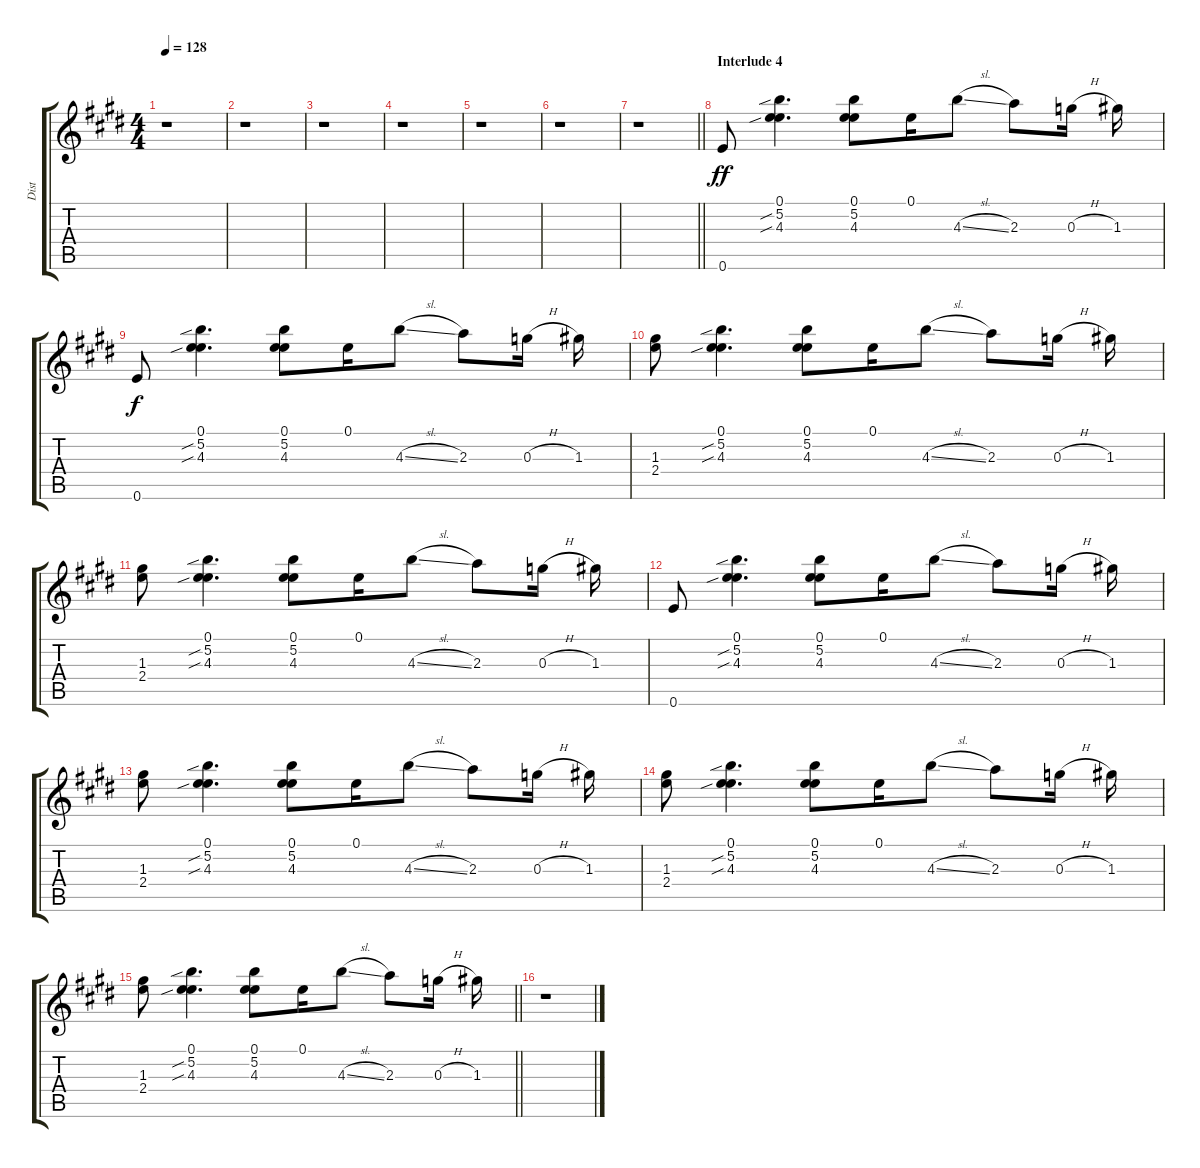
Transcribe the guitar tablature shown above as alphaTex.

\track ("Dist" "Dist") {instrument distortionguitar}
\staff {score tabs}
\tuning (E4 B3 G4 D4 A3 E3) {hide}
\ts (4 4)
\tempo 128
\clef g2
\ks c#minor
r.1{dy ff} |
r.1 |
\ks e
r.1 |
\ks c#minor
r.1 |
r.1 |
\ks e
r.1 |
\barLineRight lightlight
\ks c#minor
r.1 |
\section ("" "Interlude 4")
0.6.8 (0.1 5.2{sib} 4.3{sib}).4{d} (0.1 5.2 4.3).8 0.1.16 4.3{sl}.8 2.3.8 0.3{h}.16 1.3.16 |
\ks e
0.6.8{dy f} (0.1 5.2{sib} 4.3{sib}).4{d} (0.1 5.2 4.3).8 0.1.16 4.3{sl}.8 2.3.8 0.3{h}.16 1.3.16 |
\ks c#minor
(1.3 2.4).8 (0.1 5.2{sib} 4.3{sib}).4{d} (0.1 5.2 4.3).8 0.1.16 4.3{sl}.8 2.3.8 0.3{h}.16 1.3.16 |
(1.3 2.4).8 (0.1 5.2{sib} 4.3{sib}).4{d} (0.1 5.2 4.3).8 0.1.16 4.3{sl}.8 2.3.8 0.3{h}.16 1.3.16 |
\ks e
0.6.8 (0.1 5.2{sib} 4.3{sib}).4{d} (0.1 5.2 4.3).8 0.1.16 4.3{sl}.8 2.3.8 0.3{h}.16 1.3.16 |
\ks c#minor
(1.3 2.4).8 (0.1 5.2{sib} 4.3{sib}).4{d} (0.1 5.2 4.3).8 0.1.16 4.3{sl}.8 2.3.8 0.3{h}.16 1.3.16 |
(1.3 2.4).8 (0.1 5.2{sib} 4.3{sib}).4{d} (0.1 5.2 4.3).8 0.1.16 4.3{sl}.8 2.3.8 0.3{h}.16 1.3.16 |
\barLineRight lightlight
(1.3 2.4).8 (0.1 5.2{sib} 4.3{sib}).4{d} (0.1 5.2 4.3).8 0.1.16 4.3{sl}.8 2.3.8 0.3{h}.16 1.3.16 |
\ks e
r.1
